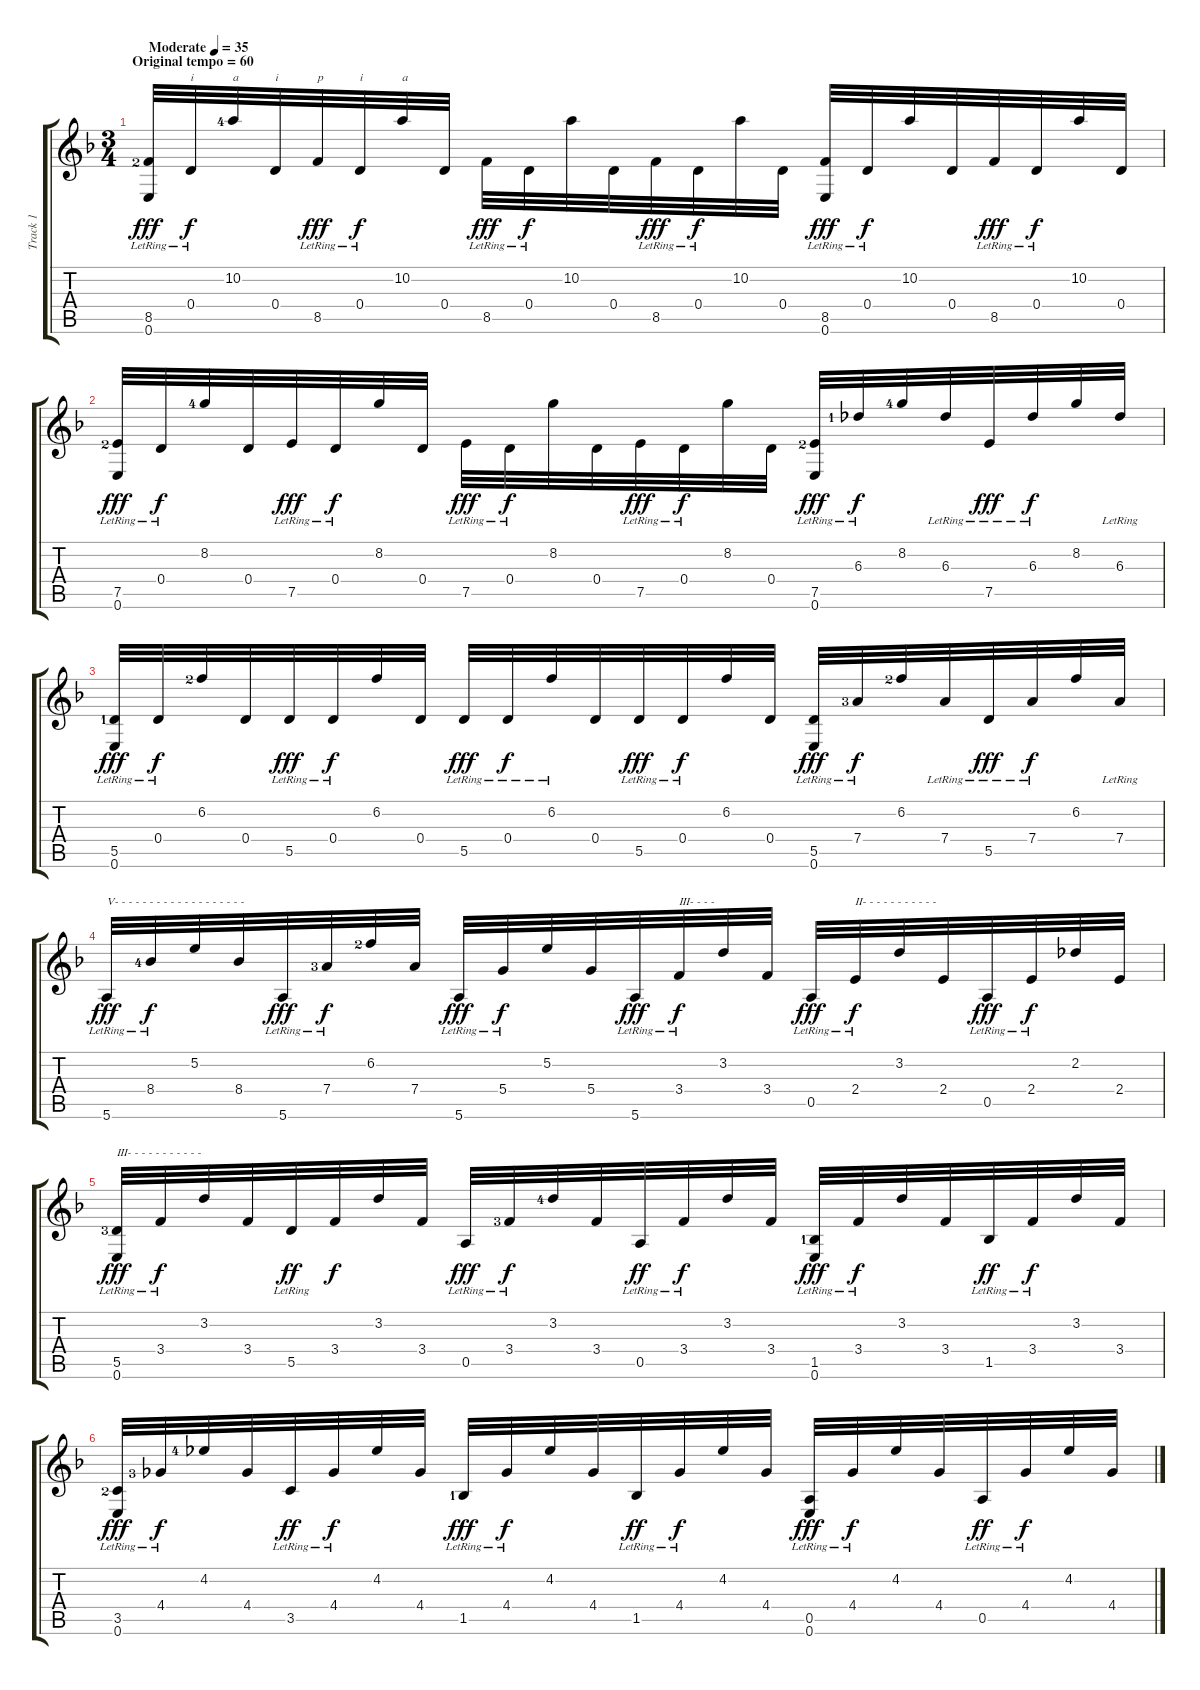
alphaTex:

\track ("Track 1" "Track 1") {instrument acousticguitarsteel}
\staff {score tabs}
\tuning (E4 B3 G3 D3 A2 E2) {hide}
\ts (3 4)
\section ("" "Original tempo = 60")
\tempo (35 "Moderate")
\clef g2
\ks dminor
(8.5{lr lf 3} 0.6).32{dy fff instrument acousticguitarsteel} 0.4{lr}.32{txt "i" dy f} 10.2{lf 5}.32{txt "a"} 0.4.32{txt "i"} 8.5{lr}.32{txt "p" dy fff} 0.4{lr}.32{txt "i" dy f} 10.2.32{txt "a"} 0.4.32 8.5{lr}.32{dy fff} 0.4{lr}.32{dy f} 10.2.32 0.4.32 8.5{lr}.32{dy fff} 0.4{lr}.32{dy f} 10.2.32 0.4.32 (8.5{lr} 0.6).32{dy fff} 0.4{lr}.32{dy f} 10.2.32 0.4.32 8.5{lr}.32{dy fff} 0.4{lr}.32{dy f} 10.2.32 0.4.32 |
(7.5{lr lf 3} 0.6).32{dy fff} 0.4{lr}.32{dy f} 8.2{lf 5}.32 0.4.32 7.5{lr}.32{dy fff} 0.4{lr}.32{dy f} 8.2.32 0.4.32 7.5{lr}.32{dy fff} 0.4{lr}.32{dy f} 8.2.32 0.4.32 7.5{lr}.32{dy fff} 0.4{lr}.32{dy f} 8.2.32 0.4.32 (7.5{lr lf 3} 0.6).32{dy fff} 6.3{lr lf 2}.32{dy f} 8.2{lf 5}.32 6.3{lr}.32 7.5{lr}.32{dy fff} 6.3{lr}.32{dy f} 8.2.32 6.3{lr}.32 |
(5.5{lr lf 2} 0.6).32{dy fff} 0.4{lr}.32{dy f} 6.2{lf 3}.32 0.4.32 5.5{lr}.32{dy fff} 0.4{lr}.32{dy f} 6.2.32 0.4.32 5.5{lr}.32{dy fff} 0.4{lr}.32{dy f} 6.2{lr}.32 0.4.32 5.5{lr}.32{dy fff} 0.4{lr}.32{dy f} 6.2.32 0.4.32 (5.5{lr} 0.6).32{dy fff} 7.4{lr lf 4}.32{dy f} 6.2{lf 3}.32 7.4{lr}.32 5.5{lr}.32{dy fff} 7.4{lr}.32{dy f} 6.2.32 7.4{lr}.32 |
5.6{lr}.32{txt "V- - - - - - - - - - - - - - - - - - -" dy fff} 8.4{lr lf 5}.32{dy f} 5.2.32 8.4.32 5.6{lr}.32{dy fff} 7.4{lr lf 4}.32{dy f} 6.2{lf 3}.32 7.4.32 5.6{lr}.32{dy fff} 5.4{lr}.32{dy f} 5.2.32 5.4.32 5.6{lr}.32{dy fff} 3.4{lr}.32{txt "III- - - -" dy f} 3.2.32 3.4.32 0.5{lr}.32{dy fff} 2.4{lr}.32{txt "II- - - - - - - - - - -" dy f} 3.2.32 2.4.32 0.5{lr}.32{dy fff} 2.4{lr}.32{dy f} 2.2.32 2.4.32 |
(5.5{lr lf 4} 0.6).32{txt "III- - - - - - - - - - -" dy fff} 3.4{lr}.32{dy f} 3.2.32 3.4.32 5.5{lr}.32{dy ff} 3.4.32{dy f} 3.2.32 3.4.32 0.5{lr}.32{dy fff} 3.4{lr lf 4}.32{dy f} 3.2{lf 5}.32 3.4.32 0.5{lr}.32{dy ff} 3.4{lr}.32{dy f} 3.2.32 3.4.32 (1.5{lr lf 2} 0.6).32{dy fff} 3.4{lr}.32{dy f} 3.2.32 3.4.32 1.5{lr}.32{dy ff} 3.4{lr}.32{dy f} 3.2.32 3.4.32 |
(3.5{lr lf 3} 0.6).32{dy fff} 4.4{lr lf 4}.32{dy f} 4.2{lf 5}.32 4.4.32 3.5{lr}.32{dy ff} 4.4{lr}.32{dy f} 4.2.32 4.4.32 1.5{lr lf 2}.32{dy fff} 4.4{lr}.32{dy f} 4.2.32 4.4.32 1.5{lr}.32{dy ff} 4.4{lr}.32{dy f} 4.2.32 4.4.32 (0.5{lr} 0.6).32{dy fff} 4.4{lr}.32{dy f} 4.2.32 4.4.32 0.5{lr}.32{dy ff} 4.4{lr}.32{dy f} 4.2.32 4.4.32
